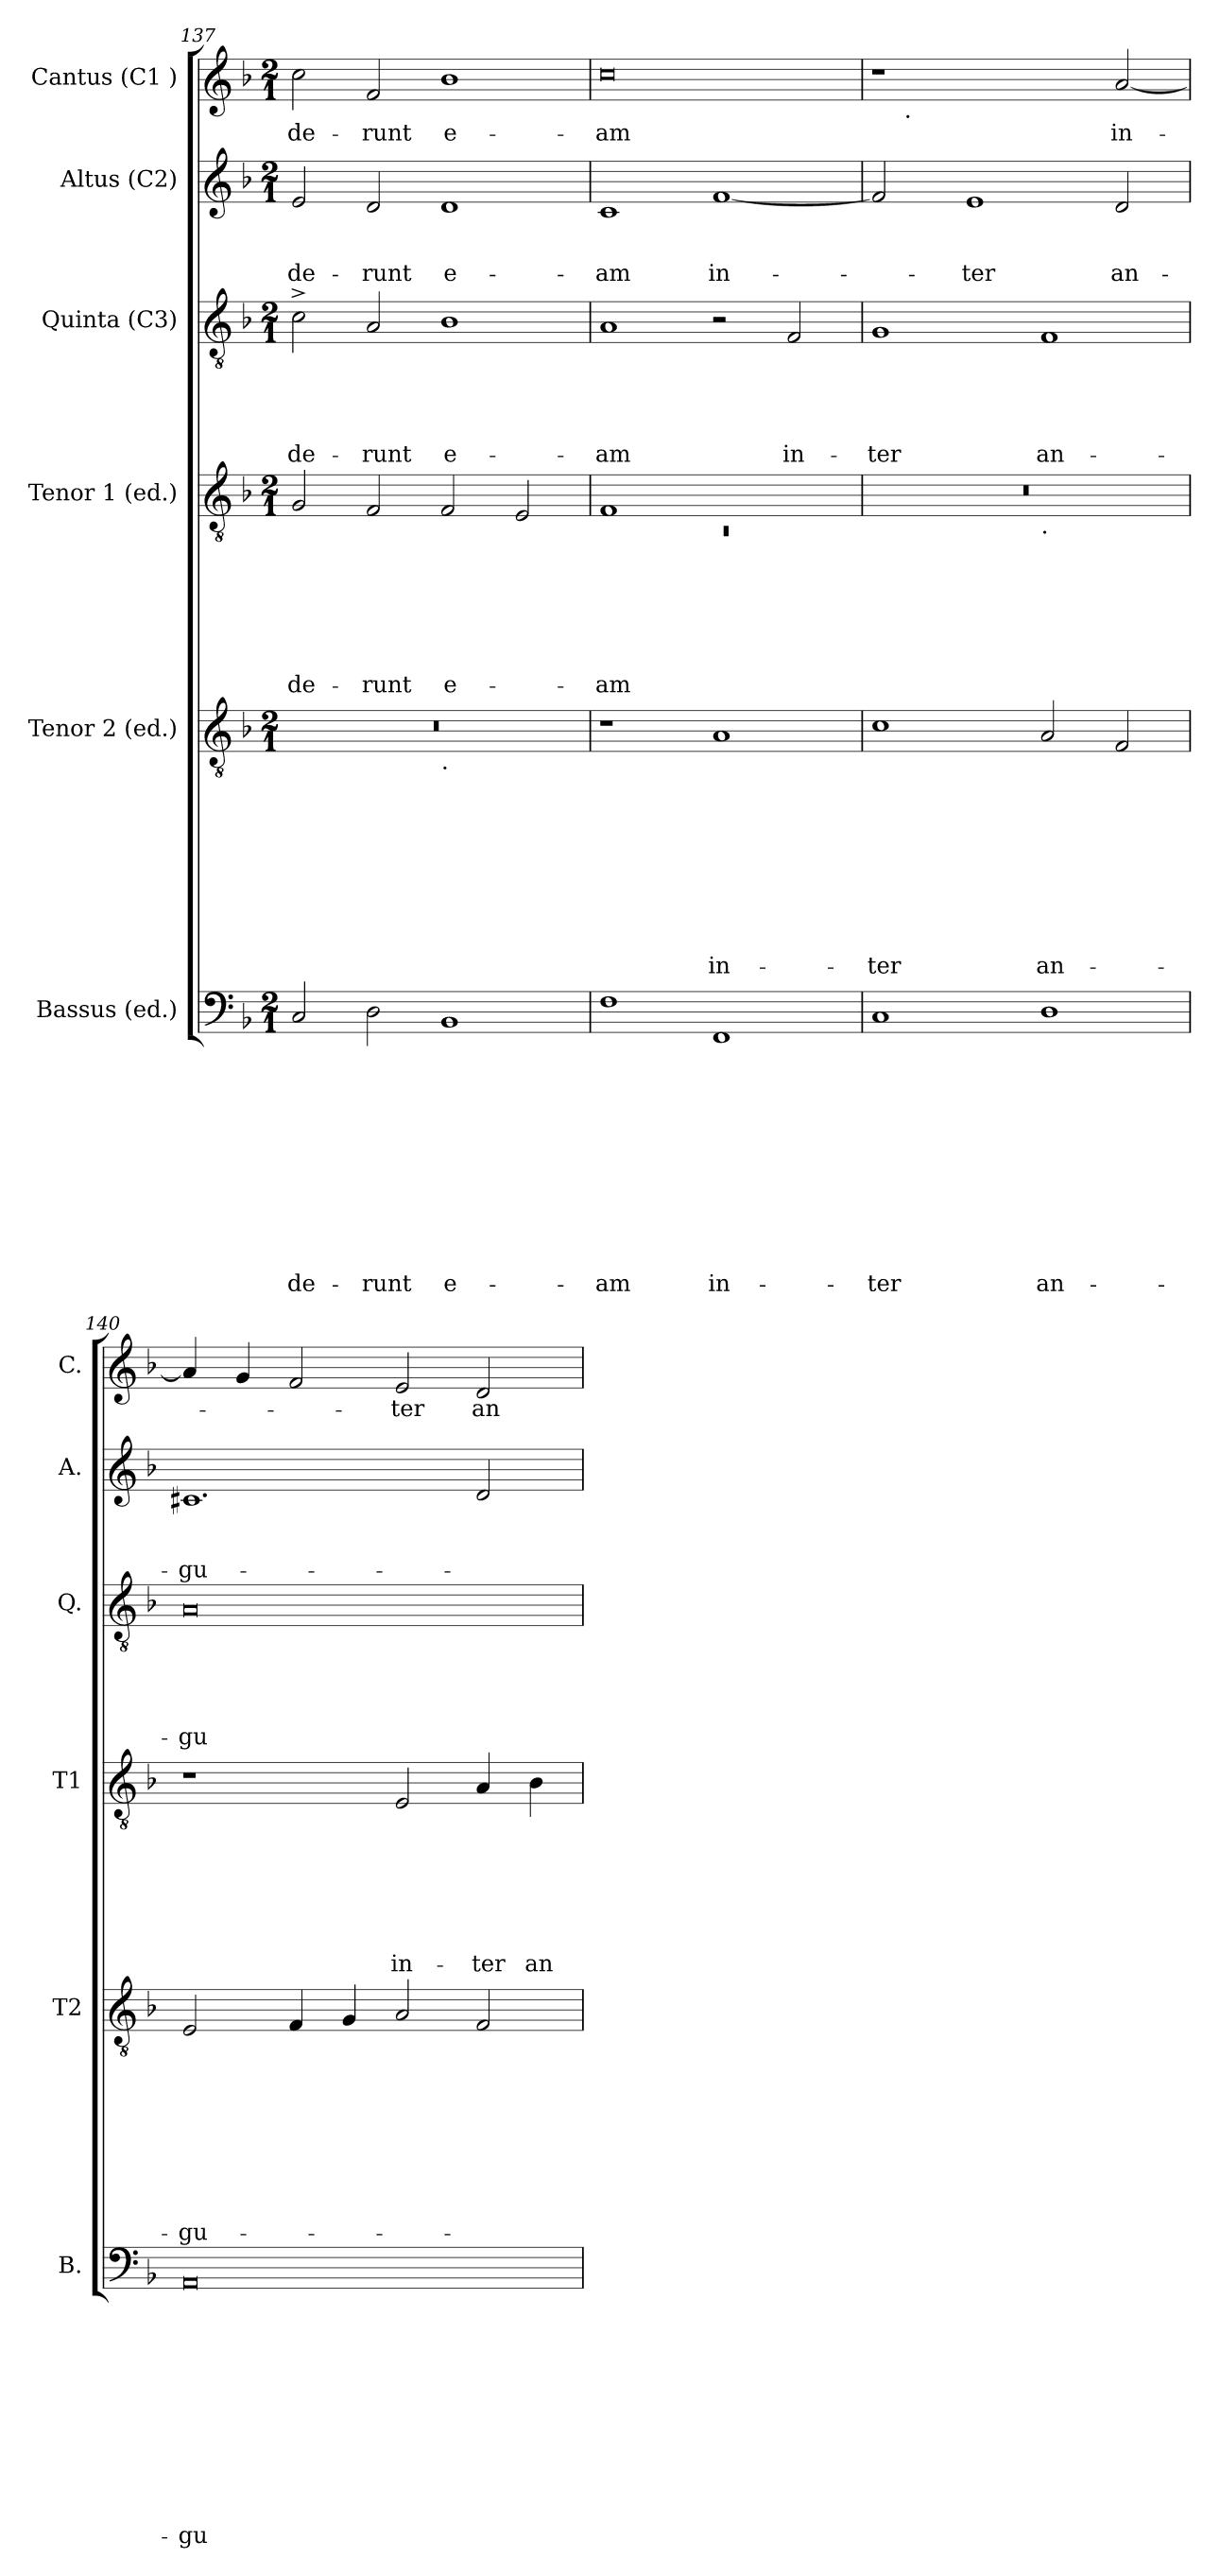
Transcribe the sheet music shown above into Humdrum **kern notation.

**kern	**text	**text	**text	**text	**text	**text	**text	**text	**text	**text	**text	**kern	**text	**text	**text	**text	**text	**text	**text	**text	**text	**kern	**text	**text	**text	**text	**text	**text	**text	**kern	**text	**text	**text	**text	**text	**kern	**text	**text	**text	**kern	**text
*part6	*part6	*part6	*part6	*part6	*part6	*part6	*part6	*part6	*part6	*part6	*part6	*part5	*part5	*part5	*part5	*part5	*part5	*part5	*part5	*part5	*part5	*part4	*part4	*part4	*part4	*part4	*part4	*part4	*part4	*part3	*part3	*part3	*part3	*part3	*part3	*part2	*part2	*part2	*part2	*part1	*part1
*staff6	*staff6	*staff6	*staff6	*staff6	*staff6	*staff6	*staff6	*staff6	*staff6	*staff6	*staff6	*staff5	*staff5	*staff5	*staff5	*staff5	*staff5	*staff5	*staff5	*staff5	*staff5	*staff4	*staff4	*staff4	*staff4	*staff4	*staff4	*staff4	*staff4	*staff3	*staff3	*staff3	*staff3	*staff3	*staff3	*staff2	*staff2	*staff2	*staff2	*staff1	*staff1
*I"Bassus (ed.)	*	*	*	*	*	*	*	*	*	*	*	*I"Tenor 2 (ed.)	*	*	*	*	*	*	*	*	*	*I"Tenor 1 (ed.)	*	*	*	*	*	*	*	*I"Quinta (C3)	*	*	*	*	*	*I"Altus (C2)	*	*	*	*I"Cantus (C1 )	*
*I'B.	*	*	*	*	*	*	*	*	*	*	*	*I'T2	*	*	*	*	*	*	*	*	*	*I'T1	*	*	*	*	*	*	*	*I'Q.	*	*	*	*	*	*I'A.	*	*	*	*I'C.	*
!!LO:PB:g=z
*clefF4	*	*	*	*	*	*	*	*	*	*	*	*clefGv2	*	*	*	*	*	*	*	*	*	*clefGv2	*	*	*	*	*	*	*	*clefGv2	*	*	*	*	*	*clefG2	*	*	*	*clefG2	*
*k[b-]	*	*	*	*	*	*	*	*	*	*	*	*k[b-]	*	*	*	*	*	*	*	*	*	*k[b-]	*	*	*	*	*	*	*	*k[b-]	*	*	*	*	*	*k[b-]	*	*	*	*k[b-]	*
*F:	*	*	*	*	*	*	*	*	*	*	*	*F:	*	*	*	*	*	*	*	*	*	*F:	*	*	*	*	*	*	*	*F:	*	*	*	*	*	*F:	*	*	*	*F:	*
*M2/1	*	*	*	*	*	*	*	*	*	*	*	*M2/1	*	*	*	*	*	*	*	*	*	*M2/1	*	*	*	*	*	*	*	*M2/1	*	*	*	*	*	*M2/1	*	*	*	*M2/1	*
=137	=137	=137	=137	=137	=137	=137	=137	=137	=137	=137	=137	=137	=137	=137	=137	=137	=137	=137	=137	=137	=137	=137	=137	=137	=137	=137	=137	=137	=137	=137	=137	=137	=137	=137	=137	=137	=137	=137	=137	=137	=137
!	!	!	!	!	!	!	!	!	!	!	!LO:LY:b	!	!	!	!	!	!	!	!	!	!	!	!	!	!	!	!	!	!LO:LY:b	!	!	!	!	!	!LO:LY:b	!	!	!	!LO:LY:b	!	!LO:LY:b
*	*	*	*	*	*	*	*	*	*	*	*	*^	*	*	*	*	*	*	*	*	*	*	*	*	*	*	*	*	*	*	*	*	*	*	*	*	*	*	*	*	*
2C/	.	.	.	.	.	.	.	.	.	.	-de-	0r	1ryy	.	.	.	.	.	.	.	.	.	2G/	.	.	.	.	.	.	-de-	2c^>\	.	.	.	.	-de-	2e/	.	.	-de-	2cc\	-de-
!	!	!	!	!	!	!	!	!	!	!	!LO:LY:b	!	!	!	!	!	!	!	!	!	!	!	!	!	!	!	!	!	!	!LO:LY:b	!	!	!	!	!	!LO:LY:b	!	!	!	!LO:LY:b	!	!LO:LY:b
2D\	.	.	.	.	.	.	.	.	.	.	-runt	.	.	.	.	.	.	.	.	.	.	.	2F/	.	.	.	.	.	.	-runt	2A/	.	.	.	.	-runt	2d/	.	.	-runt	2f/	-runt
!	!	!	!	!	!	!	!	!	!	!	!	!	!LO:TX:b:t=.	!	!	!	!	!	!	!	!	!	!	!	!	!	!	!	!	!	!	!	!	!	!	!	!	!	!	!	!	!
!	!	!	!	!	!	!	!	!	!	!	!LO:LY:b:rj	!	!	!	!	!	!	!	!	!	!	!	!	!	!	!	!	!	!	!LO:LY:b	!	!	!	!	!	!LO:LY:b:rj	!	!	!	!LO:LY:b:rj	!	!LO:LY:b:rj
1BB-	.	.	.	.	.	.	.	.	.	.	e-	.	1ryy	.	.	.	.	.	.	.	.	.	2F/	.	.	.	.	.	.	e-	1B-	.	.	.	.	e-	1d	.	.	e-	1b-	e-
.	.	.	.	.	.	.	.	.	.	.	.	.	.	.	.	.	.	.	.	.	.	.	2E/	.	.	.	.	.	.	.	.	.	.	.	.	.	.	.	.	.	.	.
=138	=138	=138	=138	=138	=138	=138	=138	=138	=138	=138	=138	=138	=138	=138	=138	=138	=138	=138	=138	=138	=138	=138	=138	=138	=138	=138	=138	=138	=138	=138	=138	=138	=138	=138	=138	=138	=138	=138	=138	=138	=138	=138
*	*	*	*	*	*	*	*	*	*	*	*	*	*	*	*	*	*	*	*	*	*	*	*^	*	*	*	*	*	*	*	*	*	*	*	*	*	*	*	*	*	*	*
!	!	!	!	!	!	!	!	!	!	!	!LO:LY:b	!	!	!	!	!	!	!	!	!	!	!	!	!LO:N:vis=1	!	!	!	!	!	!	!LO:LY:b	!	!	!	!	!	!LO:LY:b	!	!	!	!LO:LY:b	!	!LO:LY:b:rj
*	*	*	*	*	*	*	*	*	*	*	*	*v	*v	*	*	*	*	*	*	*	*	*	*	*	*	*	*	*	*	*	*	*	*	*	*	*	*	*	*	*	*	*	*
1F	.	.	.	.	.	.	.	.	.	.	-am	1r	.	.	.	.	.	.	.	.	.	1F	0rC	.	.	.	.	.	.	-am	1A	.	.	.	.	-am	1c	.	.	-am	0cc	-am
!	!	!	!	!	!	!	!	!	!	!	!LO:LY:b	!	!	!	!	!	!	!	!	!	!LO:LY:b	!	!	!	!	!	!	!	!	!	!	!	!	!	!	!	!	!	!	!LO:LY:b	!	!
1FF	.	.	.	.	.	.	.	.	.	.	in-	1A	.	.	.	.	.	.	.	.	in-	1ryy	.	.	.	.	.	.	.	.	2r	.	.	.	.	.	[<1f	.	.	in-	.	.
!	!	!	!	!	!	!	!	!	!	!	!	!	!	!	!	!	!	!	!	!	!	!	!	!	!	!	!	!	!	!	!	!	!	!	!	!LO:LY:b	!	!	!	!	!	!
.	.	.	.	.	.	.	.	.	.	.	.	.	.	.	.	.	.	.	.	.	.	.	.	.	.	.	.	.	.	.	2F/	.	.	.	.	in-	.	.	.	.	.	.
=139	=139	=139	=139	=139	=139	=139	=139	=139	=139	=139	=139	=139	=139	=139	=139	=139	=139	=139	=139	=139	=139	=139	=139	=139	=139	=139	=139	=139	=139	=139	=139	=139	=139	=139	=139	=139	=139	=139	=139	=139	=139	=139
!	!	!	!	!	!	!	!	!	!	!	!LO:LY:b	!	!	!	!	!	!	!	!	!	!LO:LY:b	!	!	!	!	!	!	!	!	!	!	!	!	!	!	!LO:LY:b	!	!	!	!	!	!
*	*	*	*	*	*	*	*	*	*	*	*	*	*	*	*	*	*	*	*	*	*	*	*	*	*	*	*	*	*	*	*	*	*	*	*	*	*	*	*	*	*^	*
1C	.	.	.	.	.	.	.	.	.	.	-ter	1c	.	.	.	.	.	.	.	.	-ter	0r	1ryy	.	.	.	.	.	.	.	1G	.	.	.	.	-ter	2f/]	.	.	.	1r	8ryy	.
!	!	!	!	!	!	!	!	!	!	!	!	!	!	!	!	!	!	!	!	!	!	!	!	!	!	!	!	!	!	!	!	!	!	!	!	!	!	!	!	!	!	!LO:TX:b:t=.	!
.	.	.	.	.	.	.	.	.	.	.	.	.	.	.	.	.	.	.	.	.	.	.	.	.	.	.	.	.	.	.	.	.	.	.	.	.	.	.	.	.	.	1...ryy	.
!	!	!	!	!	!	!	!	!	!	!	!	!	!	!	!	!	!	!	!	!	!	!	!	!	!	!	!	!	!	!	!	!	!	!	!	!	!	!	!	!LO:LY:b	!	!	!
.	.	.	.	.	.	.	.	.	.	.	.	.	.	.	.	.	.	.	.	.	.	.	.	.	.	.	.	.	.	.	.	.	.	.	.	.	1e	.	.	-ter	.	.	.
!	!	!	!	!	!	!	!	!	!	!	!	!	!	!	!	!	!	!	!	!	!	!	!LO:TX:b:t=.	!	!	!	!	!	!	!	!	!	!	!	!	!	!	!	!	!	!	!	!
!	!	!	!	!	!	!	!	!	!	!	!LO:LY:b	!	!	!	!	!	!	!	!	!	!LO:LY:b	!	!	!	!	!	!	!	!	!	!	!	!	!	!	!LO:LY:b	!	!	!	!	!	!	!
1D	.	.	.	.	.	.	.	.	.	.	an-	2A/	.	.	.	.	.	.	.	.	an-	.	1ryy	.	.	.	.	.	.	.	1F	.	.	.	.	an-	.	.	.	.	2ryy	.	.
!	!	!	!	!	!	!	!	!	!	!	!	!	!	!	!	!	!	!	!	!	!	!	!	!	!	!	!	!	!	!	!	!	!	!	!	!	!	!	!	!LO:LY:b	!	!	!LO:LY:b
.	.	.	.	.	.	.	.	.	.	.	.	2F/	.	.	.	.	.	.	.	.	.	.	.	.	.	.	.	.	.	.	.	.	.	.	.	.	2d/	.	.	an-	[<2a/	.	in-
=140	=140	=140	=140	=140	=140	=140	=140	=140	=140	=140	=140	=140	=140	=140	=140	=140	=140	=140	=140	=140	=140	=140	=140	=140	=140	=140	=140	=140	=140	=140	=140	=140	=140	=140	=140	=140	=140	=140	=140	=140	=140	=140	=140
!	!	!	!	!	!	!	!	!	!	!	!LO:LY:b:rj	!	!	!	!	!	!	!	!	!	!LO:LY:b	!	!	!	!	!	!	!	!	!	!	!	!	!	!	!LO:LY:b:rj	!	!	!	!LO:LY:b	!	!	!
*	*	*	*	*	*	*	*	*	*	*	*	*	*	*	*	*	*	*	*	*	*	*v	*v	*	*	*	*	*	*	*	*	*	*	*	*	*	*	*	*	*	*v	*v	*
0AA	.	.	.	.	.	.	.	.	.	.	-gu-	2E/	.	.	.	.	.	.	.	.	-gu-	1r	.	.	.	.	.	.	.	0A	.	.	.	.	-gu-	1.c#X	.	.	-gu-	4a/]	.
.	.	.	.	.	.	.	.	.	.	.	.	.	.	.	.	.	.	.	.	.	.	.	.	.	.	.	.	.	.	.	.	.	.	.	.	.	.	.	.	4g/	.
.	.	.	.	.	.	.	.	.	.	.	.	4F/	.	.	.	.	.	.	.	.	.	.	.	.	.	.	.	.	.	.	.	.	.	.	.	.	.	.	.	2f/	.
.	.	.	.	.	.	.	.	.	.	.	.	4G/	.	.	.	.	.	.	.	.	.	.	.	.	.	.	.	.	.	.	.	.	.	.	.	.	.	.	.	.	.
!	!	!	!	!	!	!	!	!	!	!	!	!	!	!	!	!	!	!	!	!	!	!	!	!	!	!	!	!	!LO:LY:b	!	!	!	!	!	!	!	!	!	!	!	!LO:LY:b
.	.	.	.	.	.	.	.	.	.	.	.	2A/	.	.	.	.	.	.	.	.	.	2E/	.	.	.	.	.	.	in-	.	.	.	.	.	.	.	.	.	.	2e/	-ter
!	!	!	!	!	!	!	!	!	!	!	!	!	!	!	!	!	!	!	!	!	!	!	!	!	!	!	!	!	!LO:LY:b	!	!	!	!	!	!	!	!	!	!	!	!LO:LY:b
.	.	.	.	.	.	.	.	.	.	.	.	2F/	.	.	.	.	.	.	.	.	.	4A/	.	.	.	.	.	.	-ter	.	.	.	.	.	.	2d/	.	.	.	2d/	an-
!	!	!	!	!	!	!	!	!	!	!	!	!	!	!	!	!	!	!	!	!	!	!	!	!	!	!	!	!	!LO:LY:b	!	!	!	!	!	!	!	!	!	!	!	!
.	.	.	.	.	.	.	.	.	.	.	.	.	.	.	.	.	.	.	.	.	.	4B-\	.	.	.	.	.	.	an-	.	.	.	.	.	.	.	.	.	.	.	.
=	=	=	=	=	=	=	=	=	=	=	=	=	=	=	=	=	=	=	=	=	=	=	=	=	=	=	=	=	=	=	=	=	=	=	=	=	=	=	=	=	=
*-	*-	*-	*-	*-	*-	*-	*-	*-	*-	*-	*-	*-	*-	*-	*-	*-	*-	*-	*-	*-	*-	*-	*-	*-	*-	*-	*-	*-	*-	*-	*-	*-	*-	*-	*-	*-	*-	*-	*-	*-	*-
